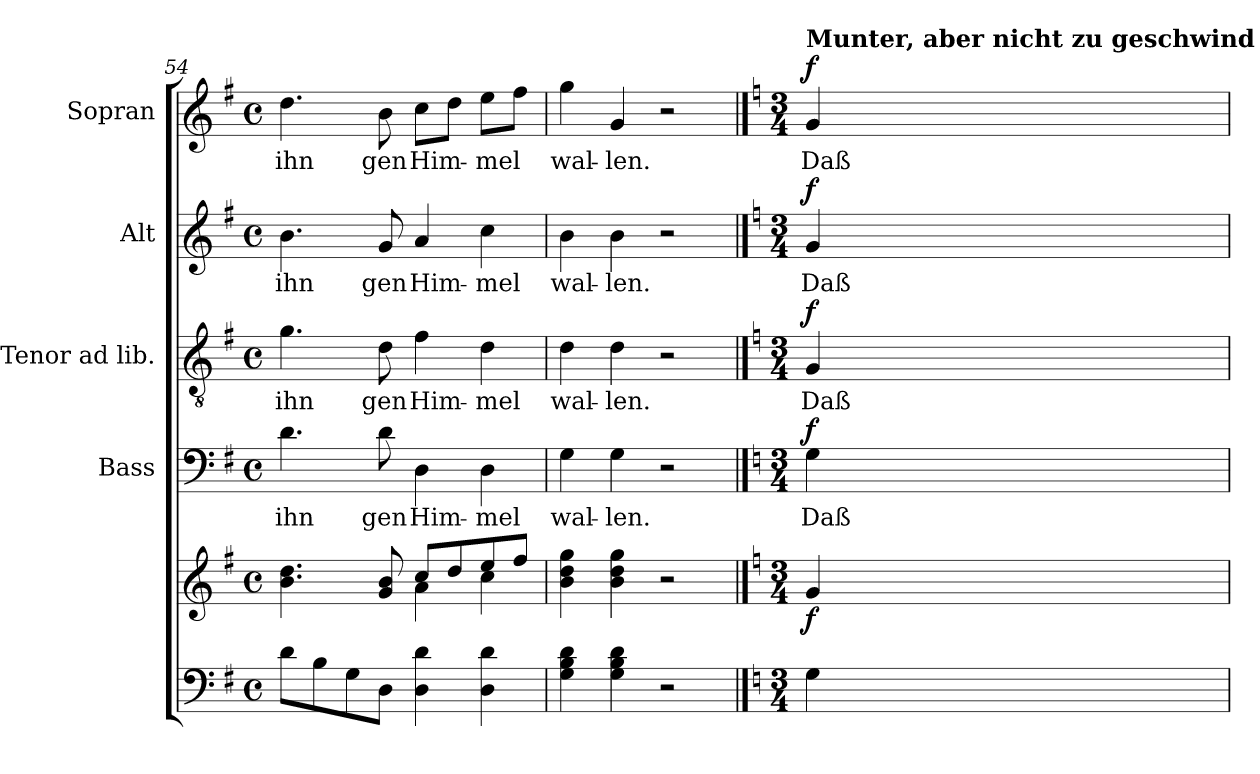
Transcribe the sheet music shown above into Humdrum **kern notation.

**kern	**kern	**dynam	**kern	**text	**dynam	**kern	**text	**dynam	**kern	**text	**dynam	**kern	**text	**dynam
*part5	*part5	*part5	*part4	*part4	*part4	*part3	*part3	*part3	*part2	*part2	*part2	*part1	*part1	*part1
*staff6	*staff5	*staff5/6	*staff4	*staff4	*staff4	*staff3	*staff3	*staff3	*staff2	*staff2	*staff2	*staff1	*staff1	*staff1
*	*	*	*I"Bass	*	*	*I"Tenor ad lib.	*	*	*I"Alt	*	*	*I"Sopran	*	*
*	*	*	*I'B.	*	*	*I'T.	*	*	*I'A.	*	*	*I'S.	*	*
*clefF4	*clefG2	*	*clefF4	*	*	*clefGv2	*	*	*clefG2	*	*	*clefG2	*	*
*k[f#]	*k[f#]	*	*k[f#]	*	*	*k[f#]	*	*	*k[f#]	*	*	*k[f#]	*	*
*G:	*G:	*	*G:	*	*	*G:	*	*	*G:	*	*	*G:	*	*
*M4/4	*M4/4	*	*M4/4	*	*	*M4/4	*	*	*M4/4	*	*	*M4/4	*	*
*met(c)	*met(c)	*	*met(c)	*	*	*met(c)	*	*	*met(c)	*	*	*met(c)	*	*
=54	=54	=54	=54	=54	=54	=54	=54	=54	=54	=54	=54	=54	=54	=54
*	*^	*	*	*	*	*	*	*	*	*	*	*	*	*
!	!	!	!	!	!LO:LY:b	!	!	!LO:LY:b	!	!	!LO:LY:b	!	!	!LO:LY:b	!
8d\L	4.b\ 4.dd\	2ryy	.	4.d\	ihn	.	4.g\	ihn	.	4.b\	ihn	.	4.dd\	ihn	.
8B\	.	.	.	.	.	.	.	.	.	.	.	.	.	.	.
8G\	.	.	.	.	.	.	.	.	.	.	.	.	.	.	.
!	!	!	!	!	!LO:LY:b	!	!	!LO:LY:b	!	!	!LO:LY:b	!	!	!LO:LY:b	!
8D\J	8g/ 8b/	.	.	8d\	gen	.	8d\	gen	.	8g/	gen	.	8b\	gen	.
!	!	!	!	!	!LO:LY:b	!	!	!LO:LY:b	!	!	!LO:LY:b	!	!	!LO:LY:b	!
4D\ 4d\	8cc/L	4a\	.	4D\	Him-	.	4f#\	Him-	.	4a/	Him-	.	8cc\L	Him-	.
.	8dd/	.	.	.	.	.	.	.	.	.	.	.	8dd\J	.	.
!	!	!	!	!	!LO:LY:b	!	!	!LO:LY:b	!	!	!LO:LY:b	!	!	!LO:LY:b	!
4D\ 4d\	8ee/	4cc\	.	4D\	-mel	.	4d\	-mel	.	4cc\	-mel	.	8ee\L	-mel	.
.	8ff#/J	.	.	.	.	.	.	.	.	.	.	.	8ff#\J	.	.
*	*v	*v	*	*	*	*	*	*	*	*	*	*	*	*	*
=55	=55	=55	=55	=55	=55	=55	=55	=55	=55	=55	=55	=55	=55	=55
!	!	!	!	!LO:LY:b	!	!	!LO:LY:b	!	!	!LO:LY:b	!	!	!LO:LY:b	!
4G\ 4B\ 4d\	4b\ 4dd\ 4gg\	.	4G\	wal-	.	4d\	wal-	.	4b\	wal-	.	4gg\	wal-	.
!	!	!	!	!LO:LY:b	!	!	!LO:LY:b	!	!	!LO:LY:b	!	!	!LO:LY:b	!
4G\ 4B\ 4d\	4b\ 4dd\ 4gg\	.	4G\	-len.	.	4d\	-len.	.	4b\	-len.	.	4g/	-len.	.
2r	2r	.	2r	.	.	2r	.	.	2r	.	.	2r	.	.
!!LO:PB:g=z
==56	==56	==56	==56	==56	==56	==56	==56	==56	==56	==56	==56	==56	==56	==56
*k[]	*k[]	*	*k[]	*	*	*k[]	*	*	*k[]	*	*	*k[]	*	*
*C:	*C:	*	*C:	*	*	*C:	*	*	*C:	*	*	*C:	*	*
*M3/4	*M3/4	*	*M3/4	*	*	*M3/4	*	*	*M3/4	*	*	*M3/4	*	*
!	!	!	!	!	!	!	!	!	!	!	!	!LO:TX:a:B:t=Munter, aber nicht zu geschwind	!	!
!	!	!LO:DY:b	!	!LO:LY:b	!LO:DY:a	!	!LO:LY:b	!LO:DY:a	!	!LO:LY:b	!LO:DY:a	!	!LO:LY:b	!LO:DY:a
4G\	4g/	f	4G\	Daß	f	4G/	Daß	f	4g/	Daß	f	4g/	Daß	f
=	=	=	=	=	=	=	=	=	=	=	=	=	=	=
*-	*-	*-	*-	*-	*-	*-	*-	*-	*-	*-	*-	*-	*-	*-
